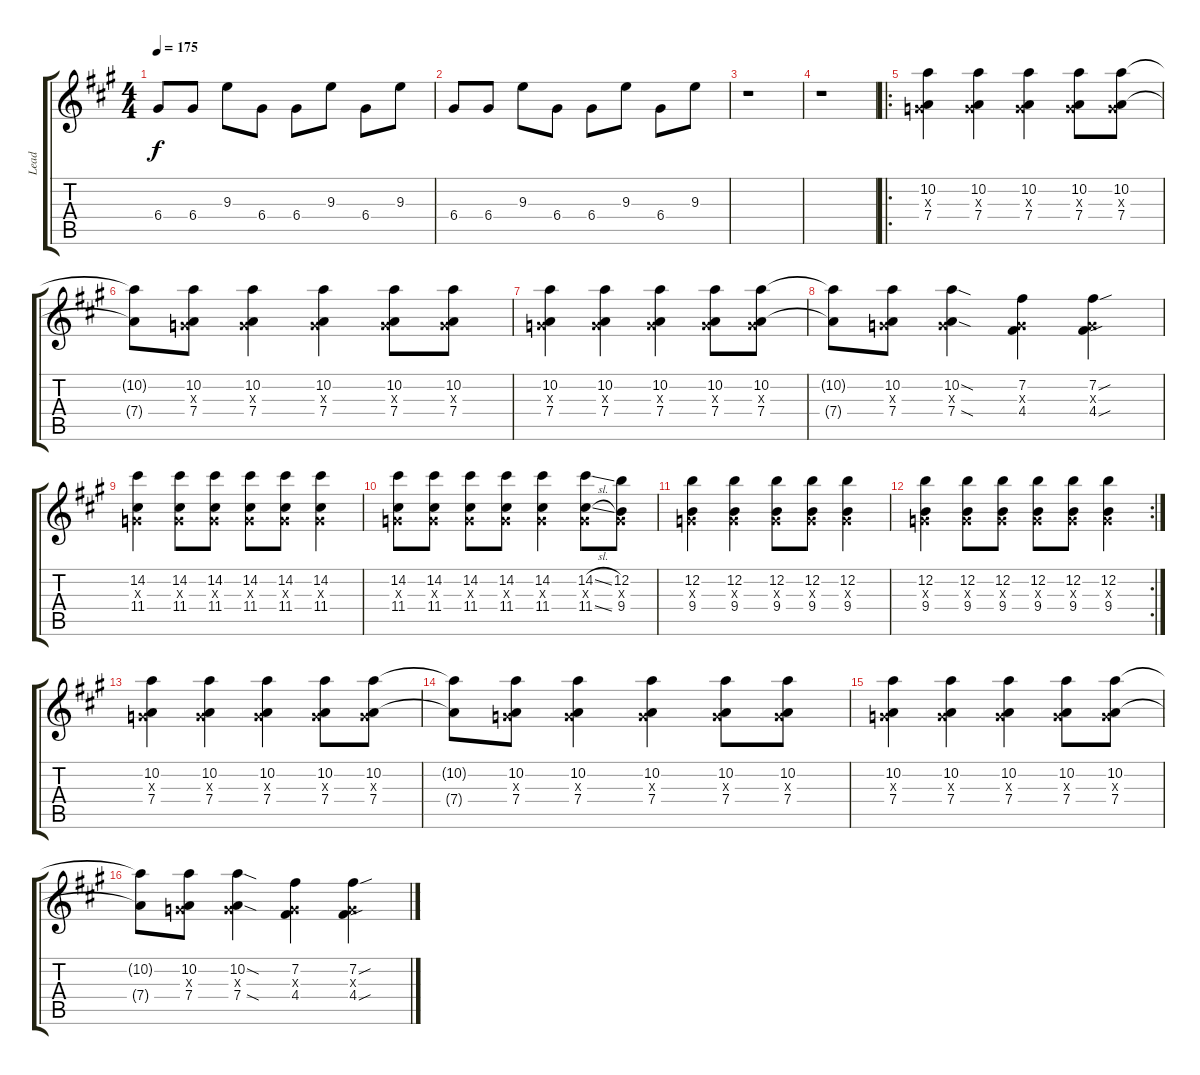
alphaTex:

\track ("Lead" "Lead") {instrument distortionguitar}
\staff {score tabs}
\tuning (E4 B3 G3 D3 A2 D2) {hide}
\ts (4 4)
\tempo 175
\clef g2
\ks f#minor
6.4.8{dy f} 6.4.8 9.3.8 6.4.8 6.4.8 9.3.8 6.4.8 9.3.8 |
6.4.8 6.4.8 9.3.8 6.4.8 6.4.8 9.3.8 6.4.8 9.3.8 |
r.1 |
r.1 |
\ro
(10.2 0.3{x} 7.4).4 (10.2 0.3{x} 7.4).4 (10.2 0.3{x} 7.4).4 (10.2 0.3{x} 7.4).8 (10.2 0.3{x} 7.4).8 |
(10.2{t} 7.4{t}).8 (10.2 0.3{x} 7.4).8 (10.2 0.3{x} 7.4).4 (10.2 0.3{x} 7.4).4 (10.2 0.3{x} 7.4).8 (10.2 0.3{x} 7.4).8 |
(10.2 0.3{x} 7.4).4 (10.2 0.3{x} 7.4).4 (10.2 0.3{x} 7.4).4 (10.2 0.3{x} 7.4).8 (10.2 0.3{x} 7.4).8 |
(10.2{t} 7.4{t}).8 (10.2 0.3{x} 7.4).8 (10.2{sod} 0.3{x} 7.4{sod}).4 (7.2 0.3{x} 4.4).4 (7.2{sou} 0.3{x} 4.4{sou}).4 |
(14.2 0.3{x} 11.4).4 (14.2 0.3{x} 11.4).8 (14.2 0.3{x} 11.4).8 (14.2 0.3{x} 11.4).8 (14.2 0.3{x} 11.4).8 (14.2 0.3{x} 11.4).4 |
(14.2 0.3{x} 11.4).8 (14.2 0.3{x} 11.4).8 (14.2 0.3{x} 11.4).8 (14.2 0.3{x} 11.4).8 (14.2 0.3{x} 11.4).4 (14.2{sl} 0.3{x} 11.4{sl}).8 (12.2 0.3{x} 9.4).8 |
(12.2 0.3{x} 9.4).4 (12.2 0.3{x} 9.4).4 (12.2 0.3{x} 9.4).8 (12.2 0.3{x} 9.4).8 (12.2 0.3{x} 9.4).4 |
\rc 2
(12.2 0.3{x} 9.4).4 (12.2 0.3{x} 9.4).8 (12.2 0.3{x} 9.4).8 (12.2 0.3{x} 9.4).8 (12.2 0.3{x} 9.4).8 (12.2 0.3{x} 9.4).4 |
(10.2 0.3{x} 7.4).4 (10.2 0.3{x} 7.4).4 (10.2 0.3{x} 7.4).4 (10.2 0.3{x} 7.4).8 (10.2 0.3{x} 7.4).8 |
(10.2{t} 7.4{t}).8 (10.2 0.3{x} 7.4).8 (10.2 0.3{x} 7.4).4 (10.2 0.3{x} 7.4).4 (10.2 0.3{x} 7.4).8 (10.2 0.3{x} 7.4).8 |
(10.2 0.3{x} 7.4).4 (10.2 0.3{x} 7.4).4 (10.2 0.3{x} 7.4).4 (10.2 0.3{x} 7.4).8 (10.2 0.3{x} 7.4).8 |
(10.2{t} 7.4{t}).8 (10.2 0.3{x} 7.4).8 (10.2{sod} 0.3{x} 7.4{sod}).4 (7.2 0.3{x} 4.4).4 (7.2{sou} 0.3{x} 4.4{sou}).4
